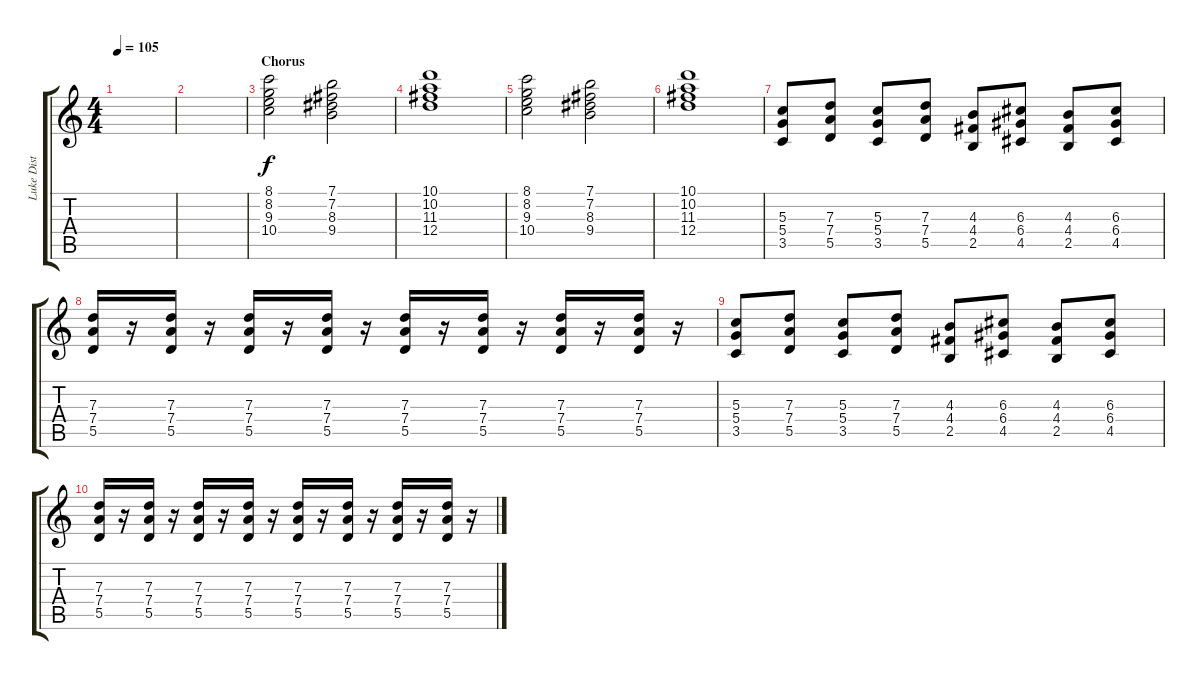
\track ("Luke Dist" "Luke Dist") {instrument distortionguitar}
\staff {score tabs}
\tuning (E4 B3 G3 D3 A2 E2) {hide}
\ts (4 4)
\tempo 105
\clef g2
\ks c
|
|
\section ("" "Chorus")
(8.1 8.2 9.3 10.4).2 (7.1 7.2 8.3 9.4).2 |
(10.1 10.2 11.3 12.4).1 |
(8.1 8.2 9.3 10.4).2 (7.1 7.2 8.3 9.4).2 |
(10.1 10.2 11.3 12.4).1 |
(5.3 5.4 3.5).8 (7.3 7.4 5.5).8 (5.3 5.4 3.5).8 (7.3 7.4 5.5).8 (4.3 4.4 2.5).8 (6.3 6.4 4.5).8 (4.3 4.4 2.5).8 (6.3 6.4 4.5).8 |
(7.3 7.4 5.5).16 r.16 (7.3 7.4 5.5).16 r.16 (7.3 7.4 5.5).16 r.16 (7.3 7.4 5.5).16 r.16 (7.3 7.4 5.5).16 r.16 (7.3 7.4 5.5).16 r.16 (7.3 7.4 5.5).16 r.16 (7.3 7.4 5.5).16 r.16 |
(5.3 5.4 3.5).8 (7.3 7.4 5.5).8 (5.3 5.4 3.5).8 (7.3 7.4 5.5).8 (4.3 4.4 2.5).8 (6.3 6.4 4.5).8 (4.3 4.4 2.5).8 (6.3 6.4 4.5).8 |
(7.3 7.4 5.5).16 r.16 (7.3 7.4 5.5).16 r.16 (7.3 7.4 5.5).16 r.16 (7.3 7.4 5.5).16 r.16 (7.3 7.4 5.5).16 r.16 (7.3 7.4 5.5).16 r.16 (7.3 7.4 5.5).16 r.16 (7.3 7.4 5.5).16 r.16
